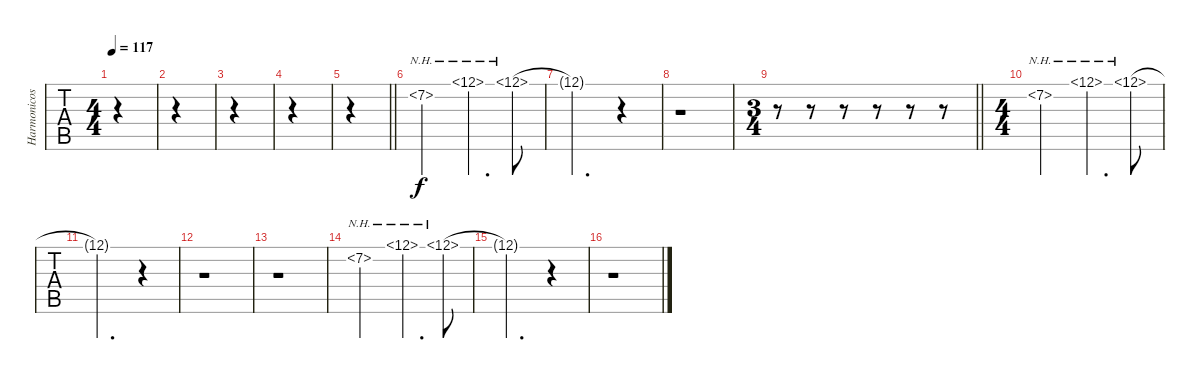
\track ("Harmonicos" "Harmonicos") {instrument electricguitarjazz}
\staff {tabs}
\tuning (D4 A3 F3 C3 G2 C2) {hide}
\ts (4 4)
\tempo 117
\clef g2
\ks c
|
|
|
|
\barLineRight lightlight
|
7.2{nh}.2 12.1{nh}.4{d} 12.1{nh}.8 |
12.1{t}.2{d} r.4 |
r.1 |
\ts (3 4)
\barLineRight lightlight
r.8 r.8 r.8 r.8 r.8 r.8 |
\ts (4 4)
7.2{nh}.2 12.1{nh}.4{d} 12.1{nh}.8 |
12.1{t}.2{d} r.4 |
r.1 |
r.1 |
7.2{nh}.2 12.1{nh}.4{d} 12.1{nh}.8 |
12.1{t}.2{d} r.4 |
r.1
